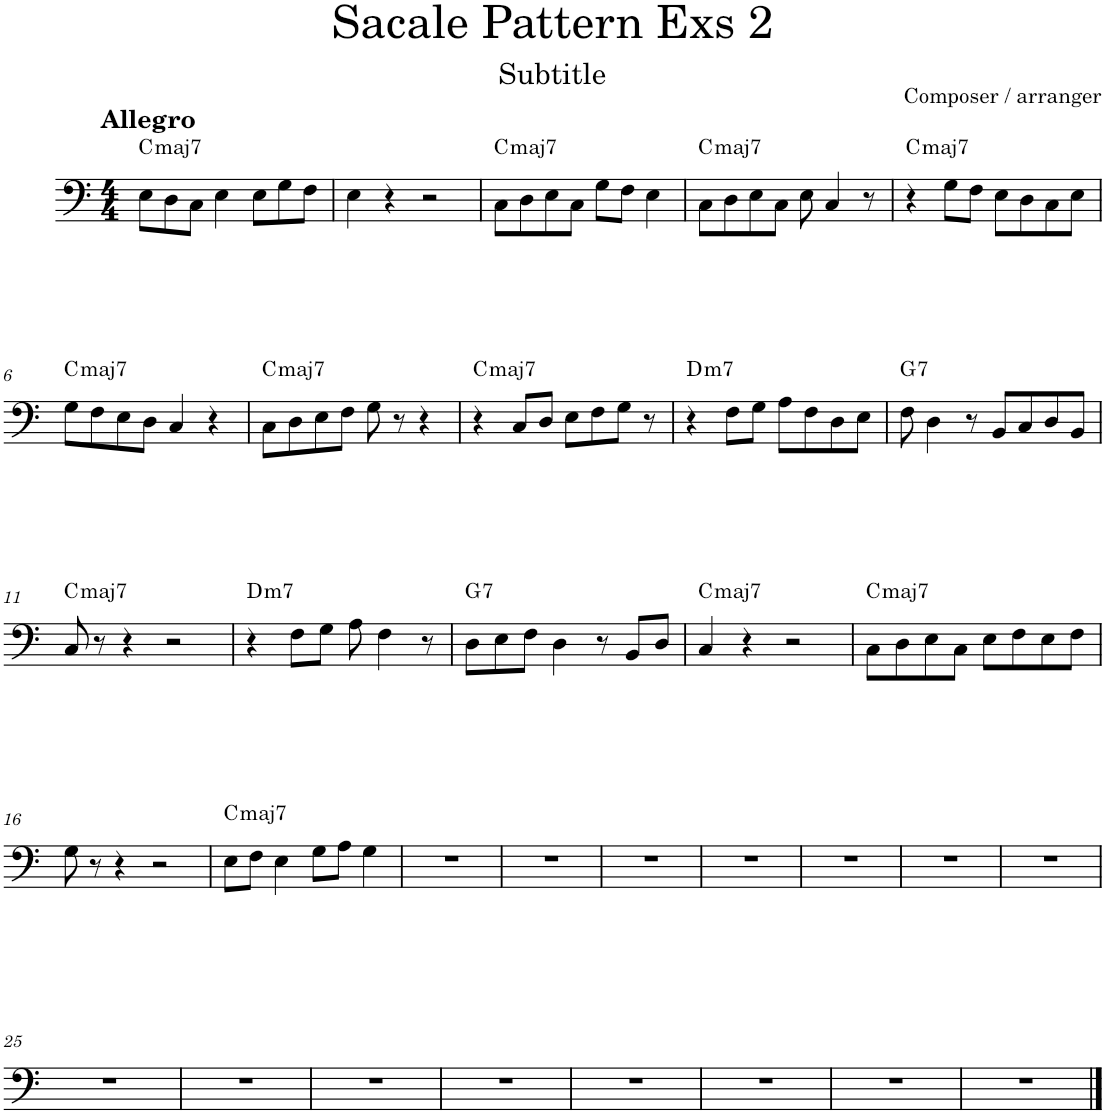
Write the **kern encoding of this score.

**kern	**harte
*part1	*part1
*staff1	*
*I"Fretless Electric Bass	*
*I'Frtl. El. B.	*
*clefF4	*
*Trd7c12	*
*k[]	*
*M4/4	*
=1	=1
!LO:TX:a:B:t=Allegro	!LO:H:kt=maj7
8E\L	C:maj7
8D\	.
8C\J	.
4E\	.
8E\L	.
8G\	.
8F\J	.
=2	=2
4E\	.
4r	.
2r	.
=3	=3
!	!LO:H:kt=maj7
8C\L	C:maj7
8D\	.
8E\	.
8C\J	.
8G\L	.
8F\J	.
4E\	.
=4	=4
!	!LO:H:kt=maj7
8C\L	C:maj7
8D\	.
8E\	.
8C\J	.
8E\	.
4C/	.
8r	.
=5	=5
!	!LO:H:kt=maj7
4r	C:maj7
8G\L	.
8F\J	.
8E\L	.
8D\	.
8C\	.
8E\J	.
!!LO:LB:g=z
=6	=6
!	!LO:H:kt=maj7
8G\L	C:maj7
8F\	.
8E\	.
8D\J	.
4C/	.
4r	.
=7	=7
!	!LO:H:kt=maj7
8C\L	C:maj7
8D\	.
8E\	.
8F\J	.
8G\	.
8r	.
4r	.
=8	=8
!	!LO:H:kt=maj7
4r	C:maj7
8C/L	.
8D/J	.
8E\L	.
8F\	.
8G\J	.
8r	.
=9	=9
!	!LO:H:kt=m7
4r	D:min7
8F\L	.
8G\J	.
8A\L	.
8F\	.
8D\	.
8E\J	.
=10	=10
!	!LO:H:kt=7
8F\	G:7
4D\	.
8r	.
8BB/L	.
8C/	.
8D/	.
8BB/J	.
!!LO:LB:g=z
=11	=11
!	!LO:H:kt=maj7
8C/	C:maj7
8r	.
4r	.
2r	.
=12	=12
!	!LO:H:kt=m7
4r	D:min7
8F\L	.
8G\J	.
8A\	.
4F\	.
8r	.
=13	=13
!	!LO:H:kt=7
8D\L	G:7
8E\	.
8F\J	.
4D\	.
8r	.
8BB/L	.
8D/J	.
=14	=14
!	!LO:H:kt=maj7
4C/	C:maj7
4r	.
2r	.
=15	=15
!	!LO:H:kt=maj7
8C\L	C:maj7
8D\	.
8E\	.
8C\J	.
8E\L	.
8F\	.
8E\	.
8F\J	.
!!LO:LB:g=z
=16	=16
8G\	.
8r	.
4r	.
2r	.
=17	=17
!	!LO:H:kt=maj7
8E\L	C:maj7
8F\J	.
4E\	.
8G\L	.
8A\J	.
4G\	.
=18	=18
1r	.
=19	=19
1r	.
=20	=20
1r	.
=21	=21
1r	.
=22	=22
1r	.
=23	=23
1r	.
=24	=24
1r	.
!!LO:LB:g=z
=25	=25
1r	.
=26	=26
1r	.
=27	=27
1r	.
=28	=28
1r	.
=29	=29
1r	.
=30	=30
1r	.
=31	=31
1r	.
=32	=32
1r	.
==	==
*-	*-
